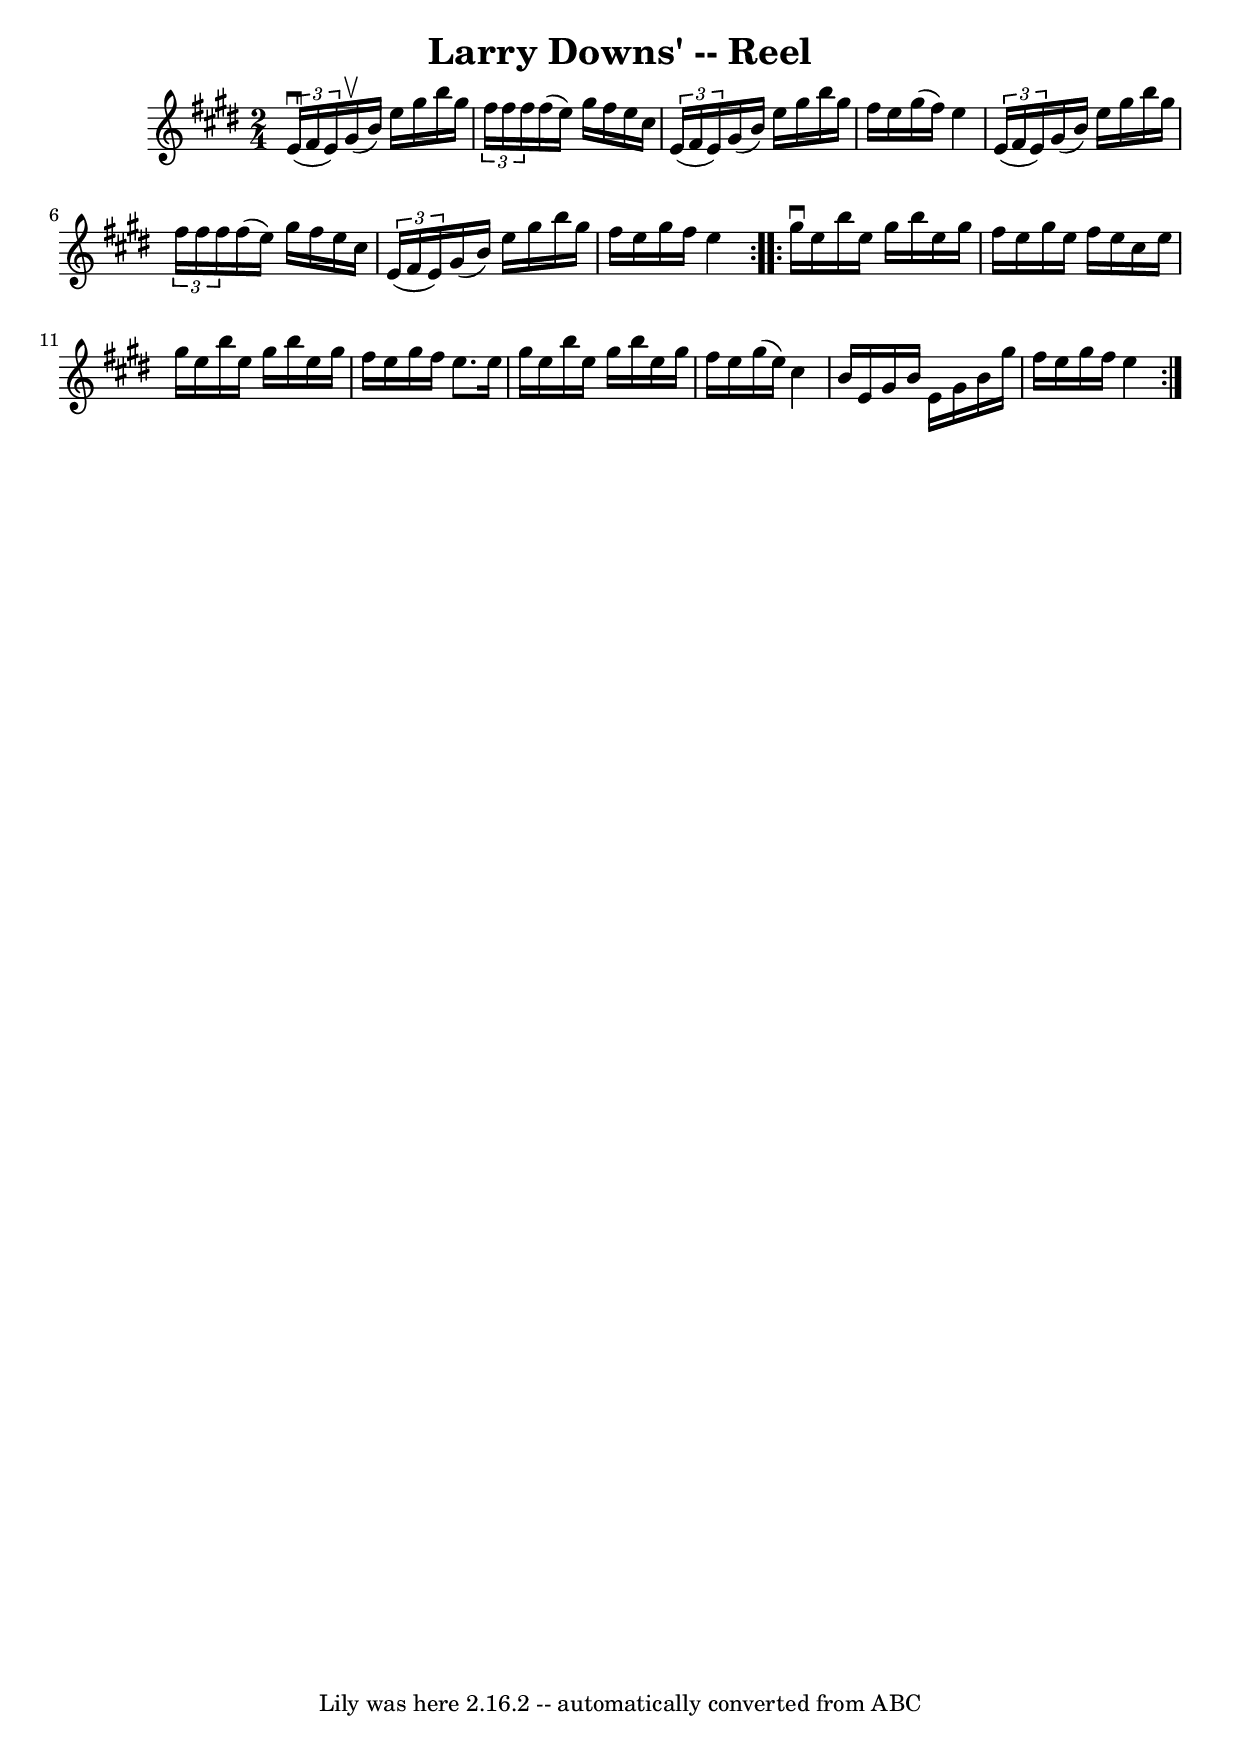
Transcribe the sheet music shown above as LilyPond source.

\version "2.16.2"
\include "Mammoth.ily"
\header {
  %% book = "Ryan's Mammoth Collection"
  crossRefNumber = "1"
  footnotes = "\\\\279"
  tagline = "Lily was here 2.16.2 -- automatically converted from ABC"
  title = "Larry Downs' -- Reel"

}
voicedefault =  {



  \repeat volta 2 {

    \time 2/4 
    \key e \major
    \times 2/3 { e'16^\downbow(fis'16 e'16) 
	       } 
    gis'16^\upbow(b'16) e''16 gis''16 b''16 gis''16    |
    
    \times 2/3 { fis''16 fis''16 fis''16  
	       } fis''16 (e''16)   
    gis''16 fis''16 e''16 cis''16    |
    \times 2/3 { e'16 (
		 fis'16 e'16) 
	       } gis'16 (b'16) e''16 gis''16 b''16    
    gis''16    |
    fis''16 e''16 gis''16 (fis''16) e''4    
    |
    \times 2/3 { e'16 (fis'16 e'16) 
	       } gis'16 (b'16) 
    e''16 gis''16 b''16 gis''16    |
    \times 2/3 { fis''16    
		 fis''16 fis''16  
	       } fis''16 (e''16) gis''16 fis''16 e''16    
    cis''16    |
    \times 2/3 { e'16 (fis'16 e'16) 
	       } gis'16 (
    b'16) e''16 gis''16 b''16 gis''16    |
    fis''16 e''16  
    gis''16 fis''16 e''4    
  }     
  \repeat volta 2 {
    gis''16^\downbow   
    e''16 b''16 e''16 gis''16 b''16 e''16 gis''16    |
    
    fis''16 e''16 gis''16 e''16 fis''16 e''16 cis''16 e''16    
    |
    gis''16 e''16 b''16 e''16 gis''16 b''16 e''16    
    gis''16    |
    fis''16 e''16 gis''16 fis''16 e''8. e''16  
    |
    gis''16 e''16 b''16 e''16 gis''16 b''16 e''16  
    gis''16    |
    fis''16 e''16 gis''16 (e''16) cis''4    
    |
    b'16 e'16 gis'16 b'16 e'16 gis'16 b'16 gis''16  
    |
    fis''16 e''16 gis''16 fis''16 e''4    
  }   

}

\score{
  <<

    \context Staff="default"
    {
      \voicedefault 
      
    }

  >>
  \layout {
    
  }
  \midi {
  }

}
